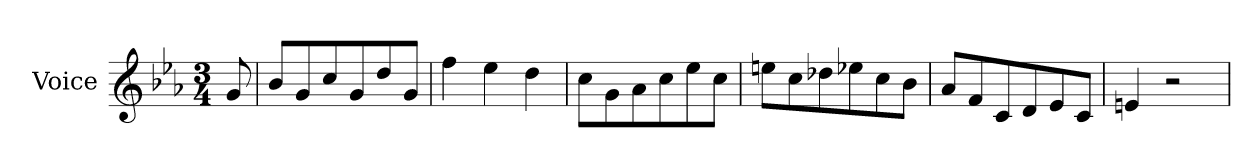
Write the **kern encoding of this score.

**kern
*part1
*staff1
*I"Voice
*I'Voice
*clefG2
*k[b-e-a-]
*M3/4
=
8g/
=1
8b-/L
8g/
8cc/
8g/
8dd/
8g/J
=2
4ff\
4ee-\
4dd\
=3
8cc\L
8g\
8a-\
8cc\
8ee-\
8cc\J
=4
8een\L
8cc\
8dd-X\
8ee-X\
8cc\
8b-\J
=5
8a-/L
8f/
8c/
8d/
8e-/
8c/J
=6
4en/
2rcc
=
*-
